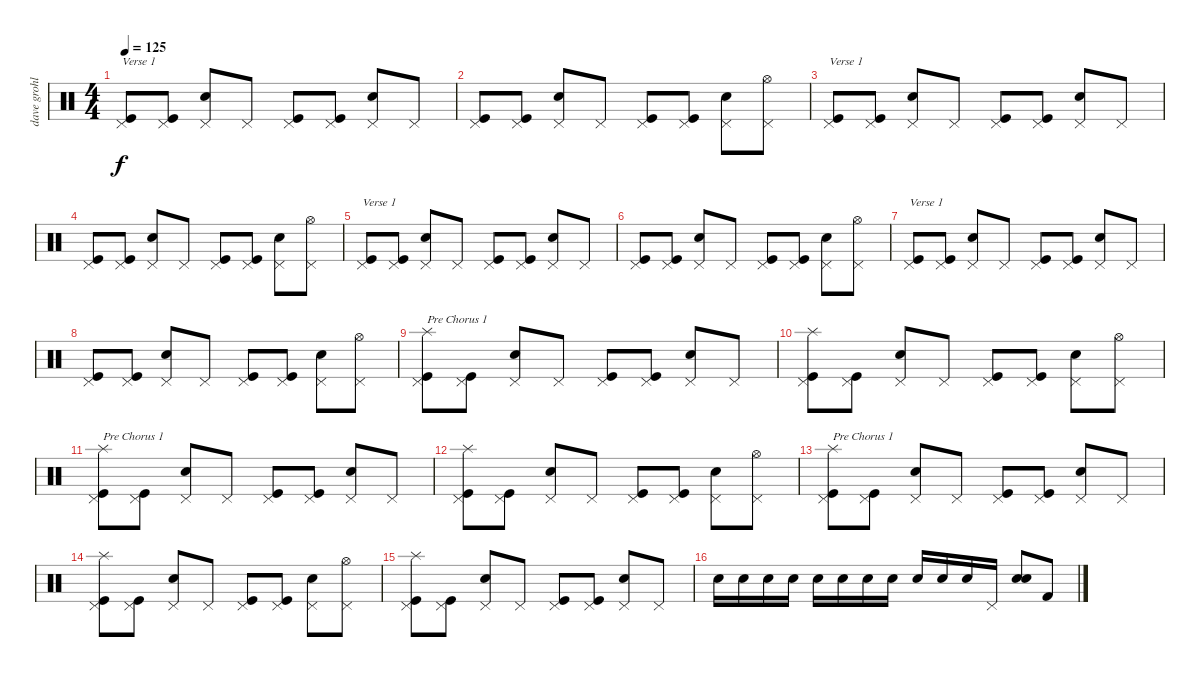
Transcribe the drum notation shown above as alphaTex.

\track ("dave grohl" "dave grohl") {instrument percussion}
\staff {score}
\articulation defaults
\ts (4 4)
\tempo 125
\clef neutral
\ks c
("Pedal Hi-Hat (hit)" "Kick (hit)").8{txt "Verse 1" dy f} ("Pedal Hi-Hat (hit)" "Kick (hit)").8 ("Pedal Hi-Hat (hit)" "Snare (hit) 2").8 "Pedal Hi-Hat (hit)".8 ("Pedal Hi-Hat (hit)" "Kick (hit)").8 ("Pedal Hi-Hat (hit)" "Kick (hit)").8 ("Pedal Hi-Hat (hit)" "Snare (hit) 2").8 "Pedal Hi-Hat (hit)".8 |
("Pedal Hi-Hat (hit)" "Kick (hit)").8 ("Pedal Hi-Hat (hit)" "Kick (hit)").8 ("Pedal Hi-Hat (hit)" "Snare (hit) 2").8 "Pedal Hi-Hat (hit)".8 ("Pedal Hi-Hat (hit)" "Kick (hit)").8 ("Pedal Hi-Hat (hit)" "Kick (hit)").8 ("Pedal Hi-Hat (hit)" "Snare (hit) 2").8 ("Pedal Hi-Hat (hit)" "Hi-Hat (open)").8 |
("Pedal Hi-Hat (hit)" "Kick (hit)").8{txt "Verse 1"} ("Pedal Hi-Hat (hit)" "Kick (hit)").8 ("Pedal Hi-Hat (hit)" "Snare (hit) 2").8 "Pedal Hi-Hat (hit)".8 ("Pedal Hi-Hat (hit)" "Kick (hit)").8 ("Pedal Hi-Hat (hit)" "Kick (hit)").8 ("Pedal Hi-Hat (hit)" "Snare (hit) 2").8 "Pedal Hi-Hat (hit)".8 |
("Pedal Hi-Hat (hit)" "Kick (hit)").8 ("Pedal Hi-Hat (hit)" "Kick (hit)").8 ("Pedal Hi-Hat (hit)" "Snare (hit) 2").8 "Pedal Hi-Hat (hit)".8 ("Pedal Hi-Hat (hit)" "Kick (hit)").8 ("Pedal Hi-Hat (hit)" "Kick (hit)").8 ("Pedal Hi-Hat (hit)" "Snare (hit) 2").8 ("Pedal Hi-Hat (hit)" "Hi-Hat (open)").8 |
("Pedal Hi-Hat (hit)" "Kick (hit)").8{txt "Verse 1"} ("Pedal Hi-Hat (hit)" "Kick (hit)").8 ("Pedal Hi-Hat (hit)" "Snare (hit) 2").8 "Pedal Hi-Hat (hit)".8 ("Pedal Hi-Hat (hit)" "Kick (hit)").8 ("Pedal Hi-Hat (hit)" "Kick (hit)").8 ("Pedal Hi-Hat (hit)" "Snare (hit) 2").8 "Pedal Hi-Hat (hit)".8 |
("Pedal Hi-Hat (hit)" "Kick (hit)").8 ("Pedal Hi-Hat (hit)" "Kick (hit)").8 ("Pedal Hi-Hat (hit)" "Snare (hit) 2").8 "Pedal Hi-Hat (hit)".8 ("Pedal Hi-Hat (hit)" "Kick (hit)").8 ("Pedal Hi-Hat (hit)" "Kick (hit)").8 ("Pedal Hi-Hat (hit)" "Snare (hit) 2").8 ("Pedal Hi-Hat (hit)" "Hi-Hat (open)").8 |
("Pedal Hi-Hat (hit)" "Kick (hit)").8{txt "Verse 1"} ("Pedal Hi-Hat (hit)" "Kick (hit)").8 ("Pedal Hi-Hat (hit)" "Snare (hit) 2").8 "Pedal Hi-Hat (hit)".8 ("Pedal Hi-Hat (hit)" "Kick (hit)").8 ("Pedal Hi-Hat (hit)" "Kick (hit)").8 ("Pedal Hi-Hat (hit)" "Snare (hit) 2").8 "Pedal Hi-Hat (hit)".8 |
("Pedal Hi-Hat (hit)" "Kick (hit)").8 ("Pedal Hi-Hat (hit)" "Kick (hit)").8 ("Pedal Hi-Hat (hit)" "Snare (hit) 2").8 "Pedal Hi-Hat (hit)".8 ("Pedal Hi-Hat (hit)" "Kick (hit)").8 ("Pedal Hi-Hat (hit)" "Kick (hit)").8 ("Pedal Hi-Hat (hit)" "Snare (hit) 2").8 ("Pedal Hi-Hat (hit)" "Hi-Hat (open)").8 |
("Splash (hit)" "Pedal Hi-Hat (hit)" "Kick (hit)").8{txt "Pre Chorus 1"} ("Pedal Hi-Hat (hit)" "Kick (hit)").8 ("Pedal Hi-Hat (hit)" "Snare (hit) 2").8 "Pedal Hi-Hat (hit)".8 ("Pedal Hi-Hat (hit)" "Kick (hit)").8 ("Pedal Hi-Hat (hit)" "Kick (hit)").8 ("Pedal Hi-Hat (hit)" "Snare (hit) 2").8 "Pedal Hi-Hat (hit)".8 |
("Splash (hit)" "Pedal Hi-Hat (hit)" "Kick (hit)").8 ("Pedal Hi-Hat (hit)" "Kick (hit)").8 ("Pedal Hi-Hat (hit)" "Snare (hit) 2").8 "Pedal Hi-Hat (hit)".8 ("Pedal Hi-Hat (hit)" "Kick (hit)").8 ("Pedal Hi-Hat (hit)" "Kick (hit)").8 ("Pedal Hi-Hat (hit)" "Snare (hit) 2").8 ("Pedal Hi-Hat (hit)" "Hi-Hat (open)").8 |
("Splash (hit)" "Pedal Hi-Hat (hit)" "Kick (hit)").8{txt "Pre Chorus 1"} ("Pedal Hi-Hat (hit)" "Kick (hit)").8 ("Pedal Hi-Hat (hit)" "Snare (hit) 2").8 "Pedal Hi-Hat (hit)".8 ("Pedal Hi-Hat (hit)" "Kick (hit)").8 ("Pedal Hi-Hat (hit)" "Kick (hit)").8 ("Pedal Hi-Hat (hit)" "Snare (hit) 2").8 "Pedal Hi-Hat (hit)".8 |
("Splash (hit)" "Pedal Hi-Hat (hit)" "Kick (hit)").8 ("Pedal Hi-Hat (hit)" "Kick (hit)").8 ("Pedal Hi-Hat (hit)" "Snare (hit) 2").8 "Pedal Hi-Hat (hit)".8 ("Pedal Hi-Hat (hit)" "Kick (hit)").8 ("Pedal Hi-Hat (hit)" "Kick (hit)").8 ("Pedal Hi-Hat (hit)" "Snare (hit) 2").8 ("Pedal Hi-Hat (hit)" "Hi-Hat (open)").8 |
("Splash (hit)" "Pedal Hi-Hat (hit)" "Kick (hit)").8{txt "Pre Chorus 1"} ("Pedal Hi-Hat (hit)" "Kick (hit)").8 ("Pedal Hi-Hat (hit)" "Snare (hit) 2").8 "Pedal Hi-Hat (hit)".8 ("Pedal Hi-Hat (hit)" "Kick (hit)").8 ("Pedal Hi-Hat (hit)" "Kick (hit)").8 ("Pedal Hi-Hat (hit)" "Snare (hit) 2").8 "Pedal Hi-Hat (hit)".8 |
("Splash (hit)" "Pedal Hi-Hat (hit)" "Kick (hit)").8 ("Pedal Hi-Hat (hit)" "Kick (hit)").8 ("Pedal Hi-Hat (hit)" "Snare (hit) 2").8 "Pedal Hi-Hat (hit)".8 ("Pedal Hi-Hat (hit)" "Kick (hit)").8 ("Pedal Hi-Hat (hit)" "Kick (hit)").8 ("Pedal Hi-Hat (hit)" "Snare (hit) 2").8 ("Pedal Hi-Hat (hit)" "Hi-Hat (open)").8 |
("Splash (hit)" "Pedal Hi-Hat (hit)" "Kick (hit)").8 ("Pedal Hi-Hat (hit)" "Kick (hit)").8 ("Pedal Hi-Hat (hit)" "Snare (hit) 2").8 "Pedal Hi-Hat (hit)".8 ("Pedal Hi-Hat (hit)" "Kick (hit)").8 ("Pedal Hi-Hat (hit)" "Kick (hit)").8 ("Pedal Hi-Hat (hit)" "Snare (hit) 2").8 "Pedal Hi-Hat (hit)".8 |
"Snare (hit) 2".16 "Snare (hit) 2".16 "Snare (hit) 2".16 "Snare (hit) 2".16 "Snare (hit) 2".16 "Snare (hit) 2".16 "Snare (hit) 2".16 "Snare (hit) 2".16 "Snare (hit) 2".16 "Snare (hit) 2".16 "Snare (hit) 2".16 "Pedal Hi-Hat (hit)".16 ("Electric Snare (hit)" "Snare (hit) 2").8 "Kick (hit) 2".8
